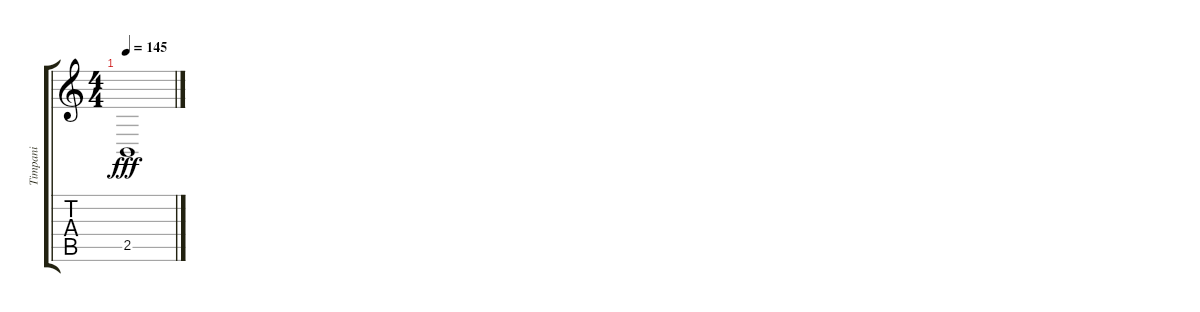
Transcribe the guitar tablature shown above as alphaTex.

\track ("Timpani" "Timpani") {instrument timpani}
\staff {score tabs}
\tuning (E4 B3 G3 D3 A2 E2) {hide}
\ts (4 4)
\tempo 145
\clef g2
\ks c
2.5.1{dy fff}
